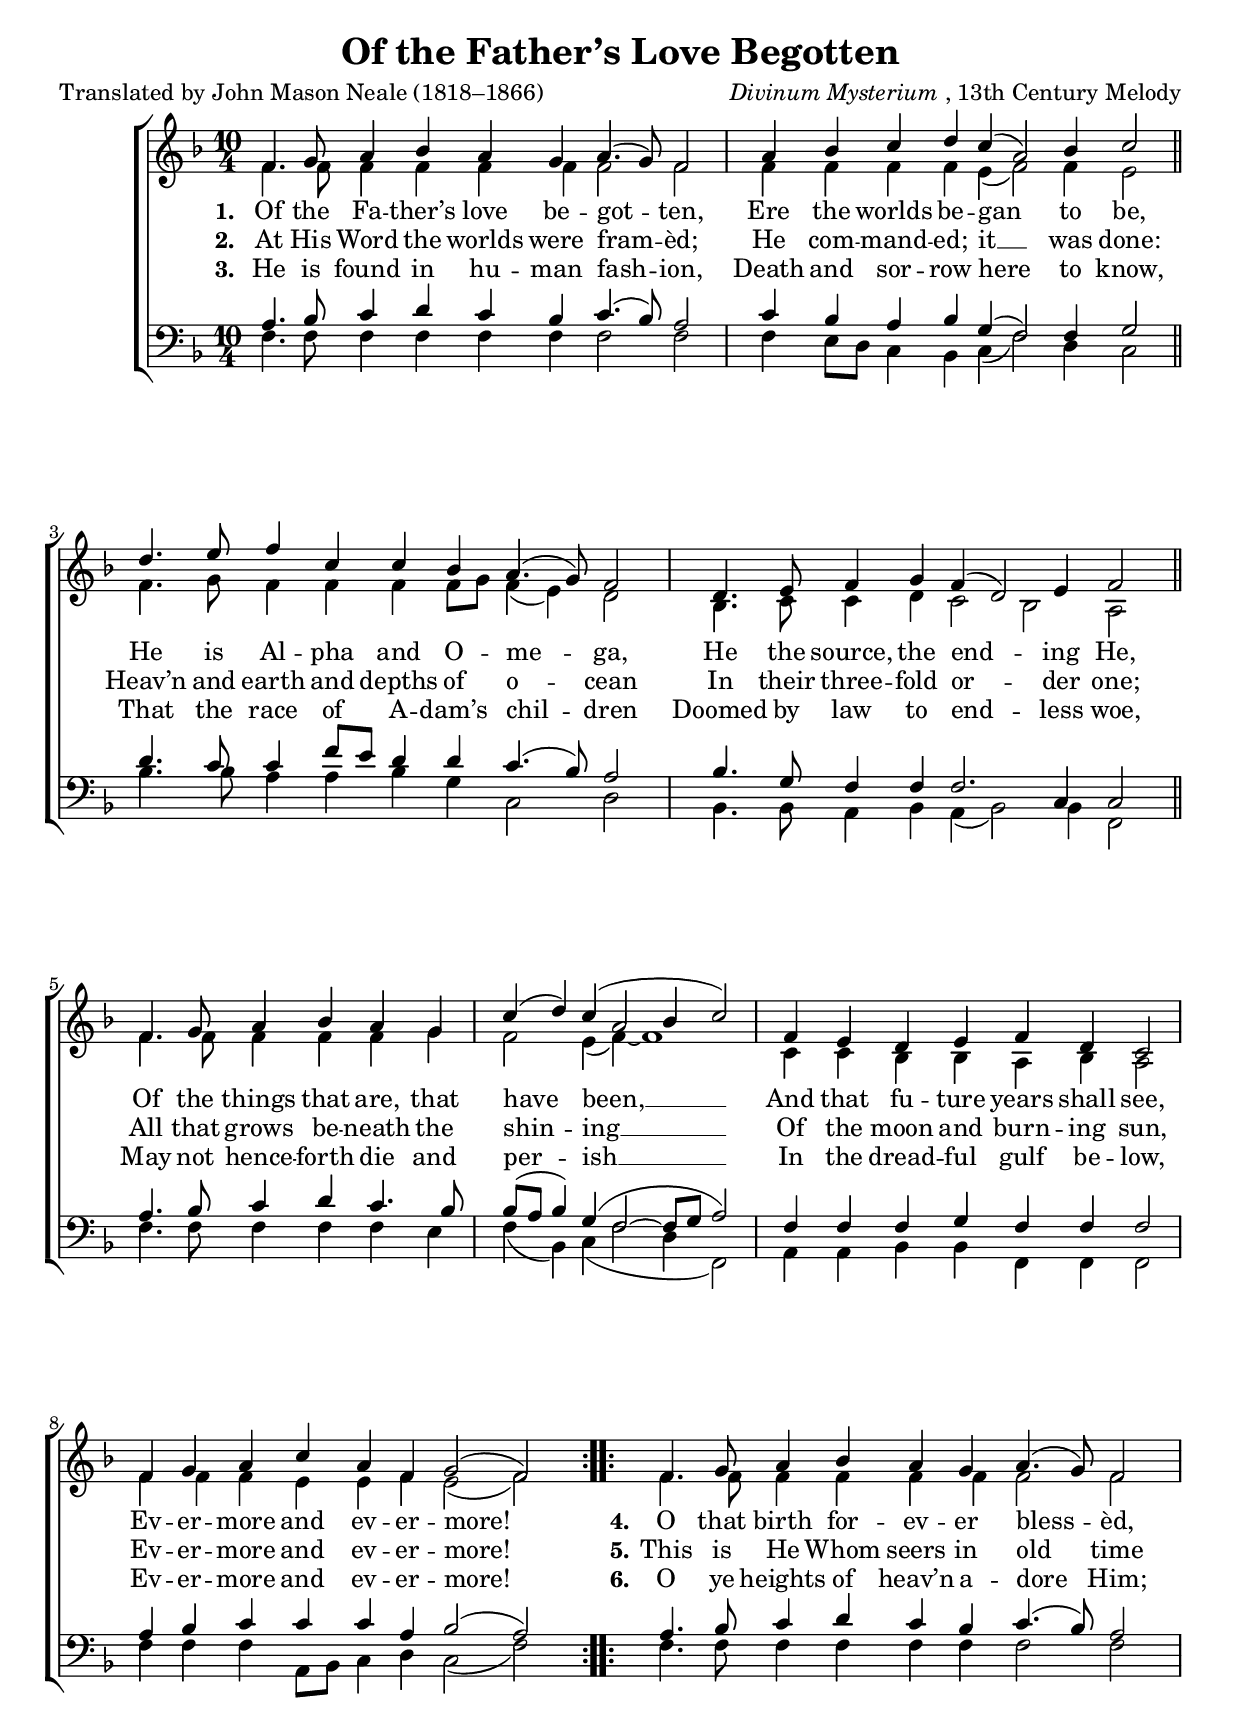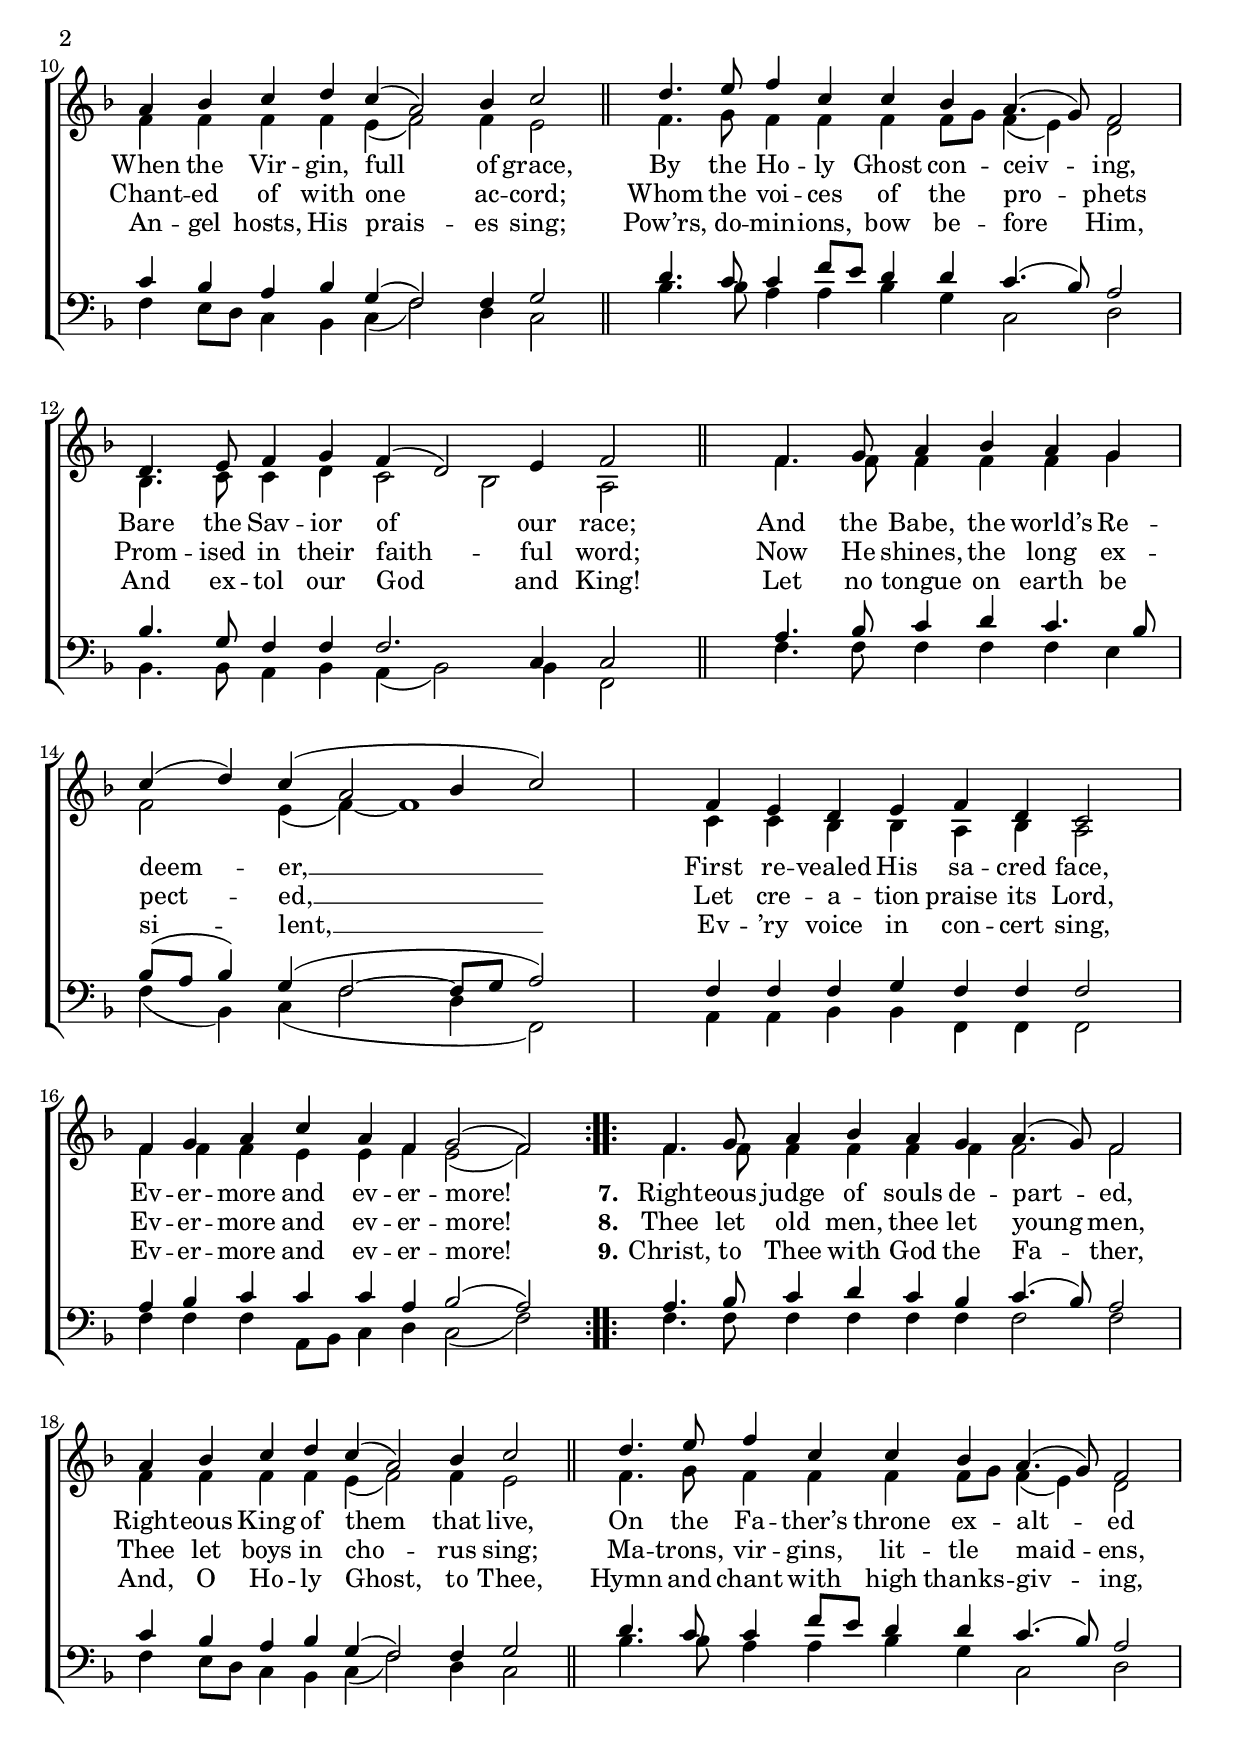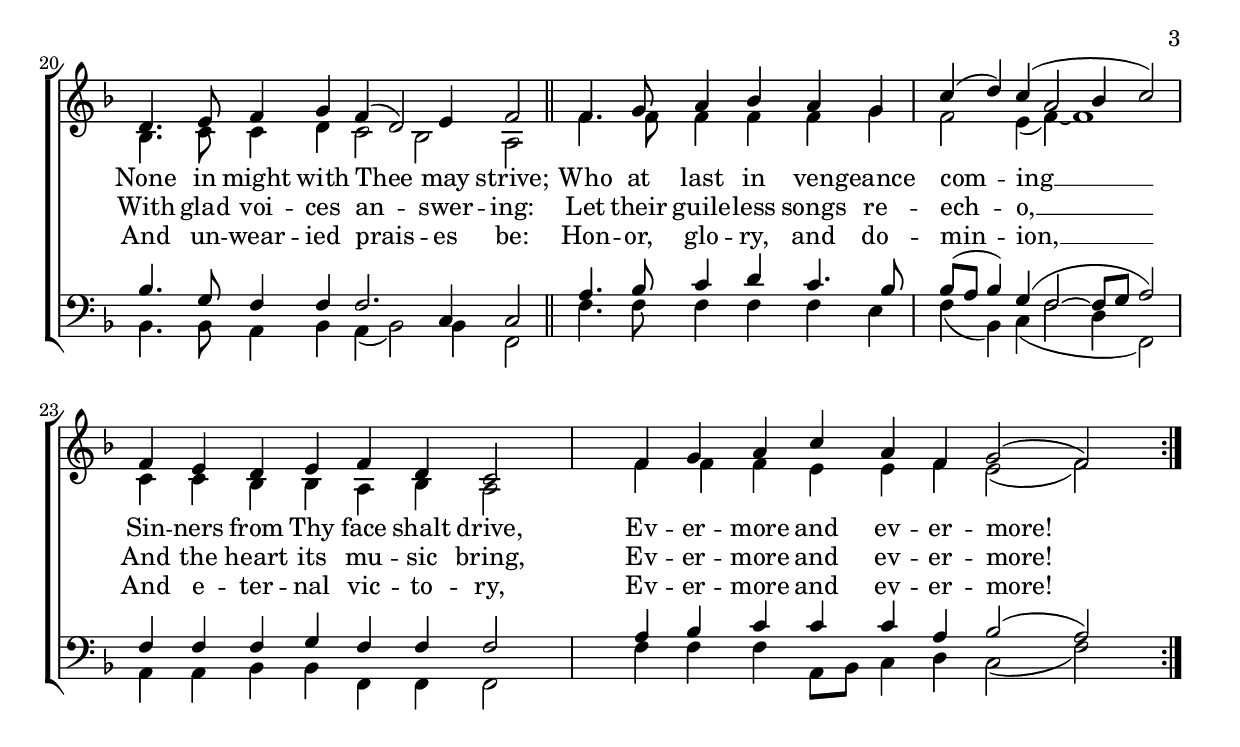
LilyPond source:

\version "2.14.2"
\include "util.ly"
\header {
  title = "Of the Father’s Love Begotten"
  poet = "Translated by John Mason Neale (1818–1866)"
  composer = \markup{\italic{Divinum Mysterium}, 13th Century Melody}
% tagline = \markup\center-column{
%   \concat{"from " \italic"Great Hymns of the Church Compiled by the Late Right Reverend John Freeman Young" ", 1887,"}
%   \concat{"via " \italic"HymnsAndCarolsOfChristmas.com"}
% }
}

global = {
  \key f \major
  \time 10/4
  \autoBeamOff
  %\override DynamicLineSpanner #'staff-padding = #0.0
  %\override DynamicLineSpanner #'Y-extent = #'(-1 . 1)
}

sopMusic = \relative c' {
  \repeat volta 3 {
    f4. g8 a4 bes a g a4.( g8) f2 |
    a4 bes c d c( a2) bes4 c2 \bar "||"
    
    d4. e8 f4 c c bes a4.( g8) f2 |
    d4. e8 f4 g f( d2) e4 f2 \bar "||"
    
    \partial 4*6 f4. g8 a4 bes a g |
    \partial 4*8 c4( d) c4( a2 bes4 c2) |
    \partial 4*8 f,4 e4 d4 e \bar"" f d c2 |
    f4 g a c a f g2( f)
  }
}
sopWords = \lyricmode {
  
}

altoMusic = \relative c' {
  f4. f8 f4 f f f f2 f |
  f4 f f f e( f2) f4 e2 \bar "||"
  
  f4. g8 f4 f f f8[ g] f4( e) d2 |
  bes4. c8 c4 d c2 bes a \bar "||"
  
  f'4. f8 f4 f f g |
  f2 e4( f)~ f1 |
  c4 c4 bes4 bes a bes a2 |
  f'4 f f e e f e2( f)
}
altoWords = \lyricmode {
  \dropLyricsIX
  \set associatedVoice = "sopranos"
  \set stanza = #"1. "
  Of the Fa -- ther’s love be -- got -- ten,
      Ere the worlds be -- gan to be,
  He is Al -- pha and O -- me -- ga,
      He the source, the end -- ing He,
  Of the things that are, that have been, __
      And that fu -- ture years shall see,
  Ev -- er -- more and ev -- er -- more!
  
  \set stanza = #"4."
  O that birth for -- ev -- er bless -- èd,
    When the Vir -- gin, full of grace,
By the Ho -- ly Ghost con -- ceiv -- ing,
    Bare the Sav -- ior of our race;
And the Babe, the world’s Re -- deem -- er, __
    First re -- vealed His sa -- cred face,
        Ev -- er -- more and ev -- er -- more!
  
  
  \set stanza = #" 7."
  Right -- eous judge of souls de -- part -- ed,
    Right -- eous King of them that live,
On the Fa -- ther’s throne ex -- alt -- ed
    None in might with Thee may strive;
Who at last in ven -- geance com -- ing __
    Sin -- ners from Thy face shalt drive,
        Ev -- er -- more and ev -- er -- more!
}
altoWordsII = \lyricmode {
  \dropLyricsIX
%\markup\italic
  \set associatedVoice = "sopranos"
  \set stanza = #"2. "
  At His Word the worlds were fram -- èd;
    He com -- mand -- ed; it __ was done:
Heav’n and earth and depths of o -- cean
    In their three -- fold or -- der one;
All that grows be -- neath the shin -- ing __
    Of the moon and burn -- ing sun,
        Ev -- er -- more and ev -- er -- more!
  
  \set stanza = #"5."
  This is He Whom seers in old time
    Chant -- ed of with one ac -- cord;
Whom the voi -- ces of the pro -- phets
    Prom -- ised in their faith -- ful word;
Now He shines, the long ex -- pect -- ed, __
    Let cre -- a -- tion praise its Lord,
        Ev -- er -- more and ev -- er -- more!
  
  \set stanza = #" 8."
  Thee let old men, thee let young men,
    Thee let boys in cho -- rus sing;
Ma -- trons, vir -- gins, lit -- tle maid -- ens,
    With glad voi -- ces an -- swer -- ing:
Let their guile -- less songs re -- ech -- o, __
    And the heart its mu -- sic bring,
        Ev -- er -- more and ev -- er -- more!
}
altoWordsIII = \lyricmode {
  \dropLyricsIX
  \set associatedVoice = "sopranos"
  \set stanza = #"3. "
  He is found in hu -- man fash -- ion,
    Death and sor -- row here to know,
That the race of A -- dam’s chil -- dren
    Doomed by law to end -- less woe,
May not hence -- forth die and per -- ish __
    In the dread -- ful gulf be -- low,
        Ev -- er -- more and ev -- er -- more!
  
  
  \set stanza = #"6."
  O ye heights of heav’n a -- dore Him;
    An -- gel hosts, His prais -- es sing;
Pow’rs, do -- min -- ions, bow be -- fore Him,
    And ex -- tol our God and King!
Let no tongue on earth be si -- lent, __
    Ev -- ’ry voice in con -- cert sing,
        Ev -- er -- more and ev -- er -- more!
  
  \set stanza = #" 9."
  Christ, to Thee with God the Fa -- ther,
    And, O Ho -- ly Ghost, to Thee,
Hymn and chant with high thanks -- giv -- ing,
    And un -- wear -- ied prais -- es be:
Hon -- or, glo -- ry, and do -- min -- ion, __
    And e -- ter -- nal vic -- to -- ry,
        Ev -- er -- more and ev -- er -- more!
}
altoWordsIV = \lyricmode {
  \set associatedVoice = "sopranos"
}
altoWordsV = \lyricmode {
  \set associatedVoice = "sopranos"
}
altoWordsVI = \lyricmode {
  \set associatedVoice = "sopranos"
}
altoWordsVII = \lyricmode {
  \set associatedVoice = "sopranos"
}
altoWordsVIII = \lyricmode {
  \set associatedVoice = "sopranos"
}
altoWordsIX = \lyricmode {
  \set associatedVoice = "sopranos"
}
tenorMusic = \relative c' {
  a4. bes8 c4 d c bes c4.( bes8) a2 |
  c4 bes a bes g( f2) f4 g2 \bar "||"
  
  d'4. c8 c4 f8[ e] d4 d c4.( bes8) a2 |
  bes4. g8 f4 f f2. c4 c2 \bar "||"
  
  a'4. bes8 c4 d c4. bes8 |
  bes8[( a] bes4) g4( f2~ f8[ g8] a2) |
  f4 f4 f4 g f f f2 |
  a4 bes c c c a bes2( a)
}
tenorWords = \lyricmode {

}

bassMusic = \relative c {
  f4. f8 f4 f f f f2 f |
  f4 e8[ d] c4 bes c( f2) d4 c2 \bar "||"
  
  bes'4. bes8 a4 a bes g c,2 d |
  bes4. bes8 a4 bes a( bes2) bes4 f2 \bar "||"
  
  f'4. f8 f4 f f e |
  f4( bes,) c4( f2 d4 f,2) |
  a4 a4 bes4 bes f f f2 |
  f'4 f f a,8[ bes] c4 d c2( f)
}
bassWords = \lyricmode {

}

pianoRH = \relative c' {
  
}
pianoLH = \relative c' {
  
}

\score {
  <<
   \new ChoirStaff <<
    \new Staff = women <<
      \new Voice = "sopranos" { \voiceOne << \global \repeat unfold3\sopMusic >> }
      \new Voice = "altos" { \voiceTwo << \global \repeat unfold3\altoMusic >> }
    >>
    \new Lyrics \with { alignAboveContext = #"women" \override VerticalAxisGroup #'nonstaff-relatedstaff-spacing = #'((basic-distance . 1))} \lyricsto "sopranos" \sopWords
    \new Lyrics = "altosIX"  \with { alignBelowContext = #"women" } \lyricsto "altos" \altoWordsIX
    \new Lyrics = "altosVIII"  \with { alignBelowContext = #"women" } \lyricsto "altos" \altoWordsVIII
    \new Lyrics = "altosVII"  \with { alignBelowContext = #"women" } \lyricsto "altos" \altoWordsVII
    \new Lyrics = "altosVI"  \with { alignBelowContext = #"women" } \lyricsto "altos" \altoWordsVI
    \new Lyrics = "altosV"  \with { alignBelowContext = #"women" } \lyricsto "altos" \altoWordsV
    \new Lyrics = "altosIV"  \with { alignBelowContext = #"women" } \lyricsto "altos" \altoWordsIV
    \new Lyrics = "altosIII"  \with { alignBelowContext = #"women" } \lyricsto "altos" \altoWordsIII
    \new Lyrics = "altosII"  \with { alignBelowContext = #"women" } \lyricsto "altos" \altoWordsII
    \new Lyrics = "altos"  \with { alignBelowContext = #"women" \override VerticalAxisGroup #'nonstaff-relatedstaff-spacing = #'((padding . -0.5)) } \lyricsto "altos" \altoWords
   \new Staff = men <<
      \clef bass
      \new Voice = "tenors" { \voiceOne << \global \repeat unfold3\tenorMusic >> }
      \new Voice = "basses" { \voiceTwo << \global \repeat unfold3\bassMusic >> }
    >>
    \new Lyrics \with { alignAboveContext = #"men" \override VerticalAxisGroup #'nonstaff-relatedstaff-spacing = #'((basic-distance . 1)) } \lyricsto "tenors" \tenorWords
    \new Lyrics \with { alignBelowContext = #"men" \override VerticalAxisGroup #'nonstaff-relatedstaff-spacing = #'((basic-distance . 1)) } \lyricsto "basses" \bassWords
  >>
%    \new PianoStaff << \new Staff { \new Voice { \pianoRH } } \new Staff { \clef "bass" \pianoLH } >>
  >>
  \layout {
    \context {
      \Score
      \override SpacingSpanner #'base-shortest-duration = #(ly:make-moment 1 1)
      \override SpacingSpanner #'common-shortest-duration = #(ly:make-moment 1 1)
    }
  }
  \midi {
    \tempo 4 = 90
    \set Staff.midiInstrument = "flute"
  
    \context {
      \Voice
      \remove "Dynamic_performer"
    }
  }
}
